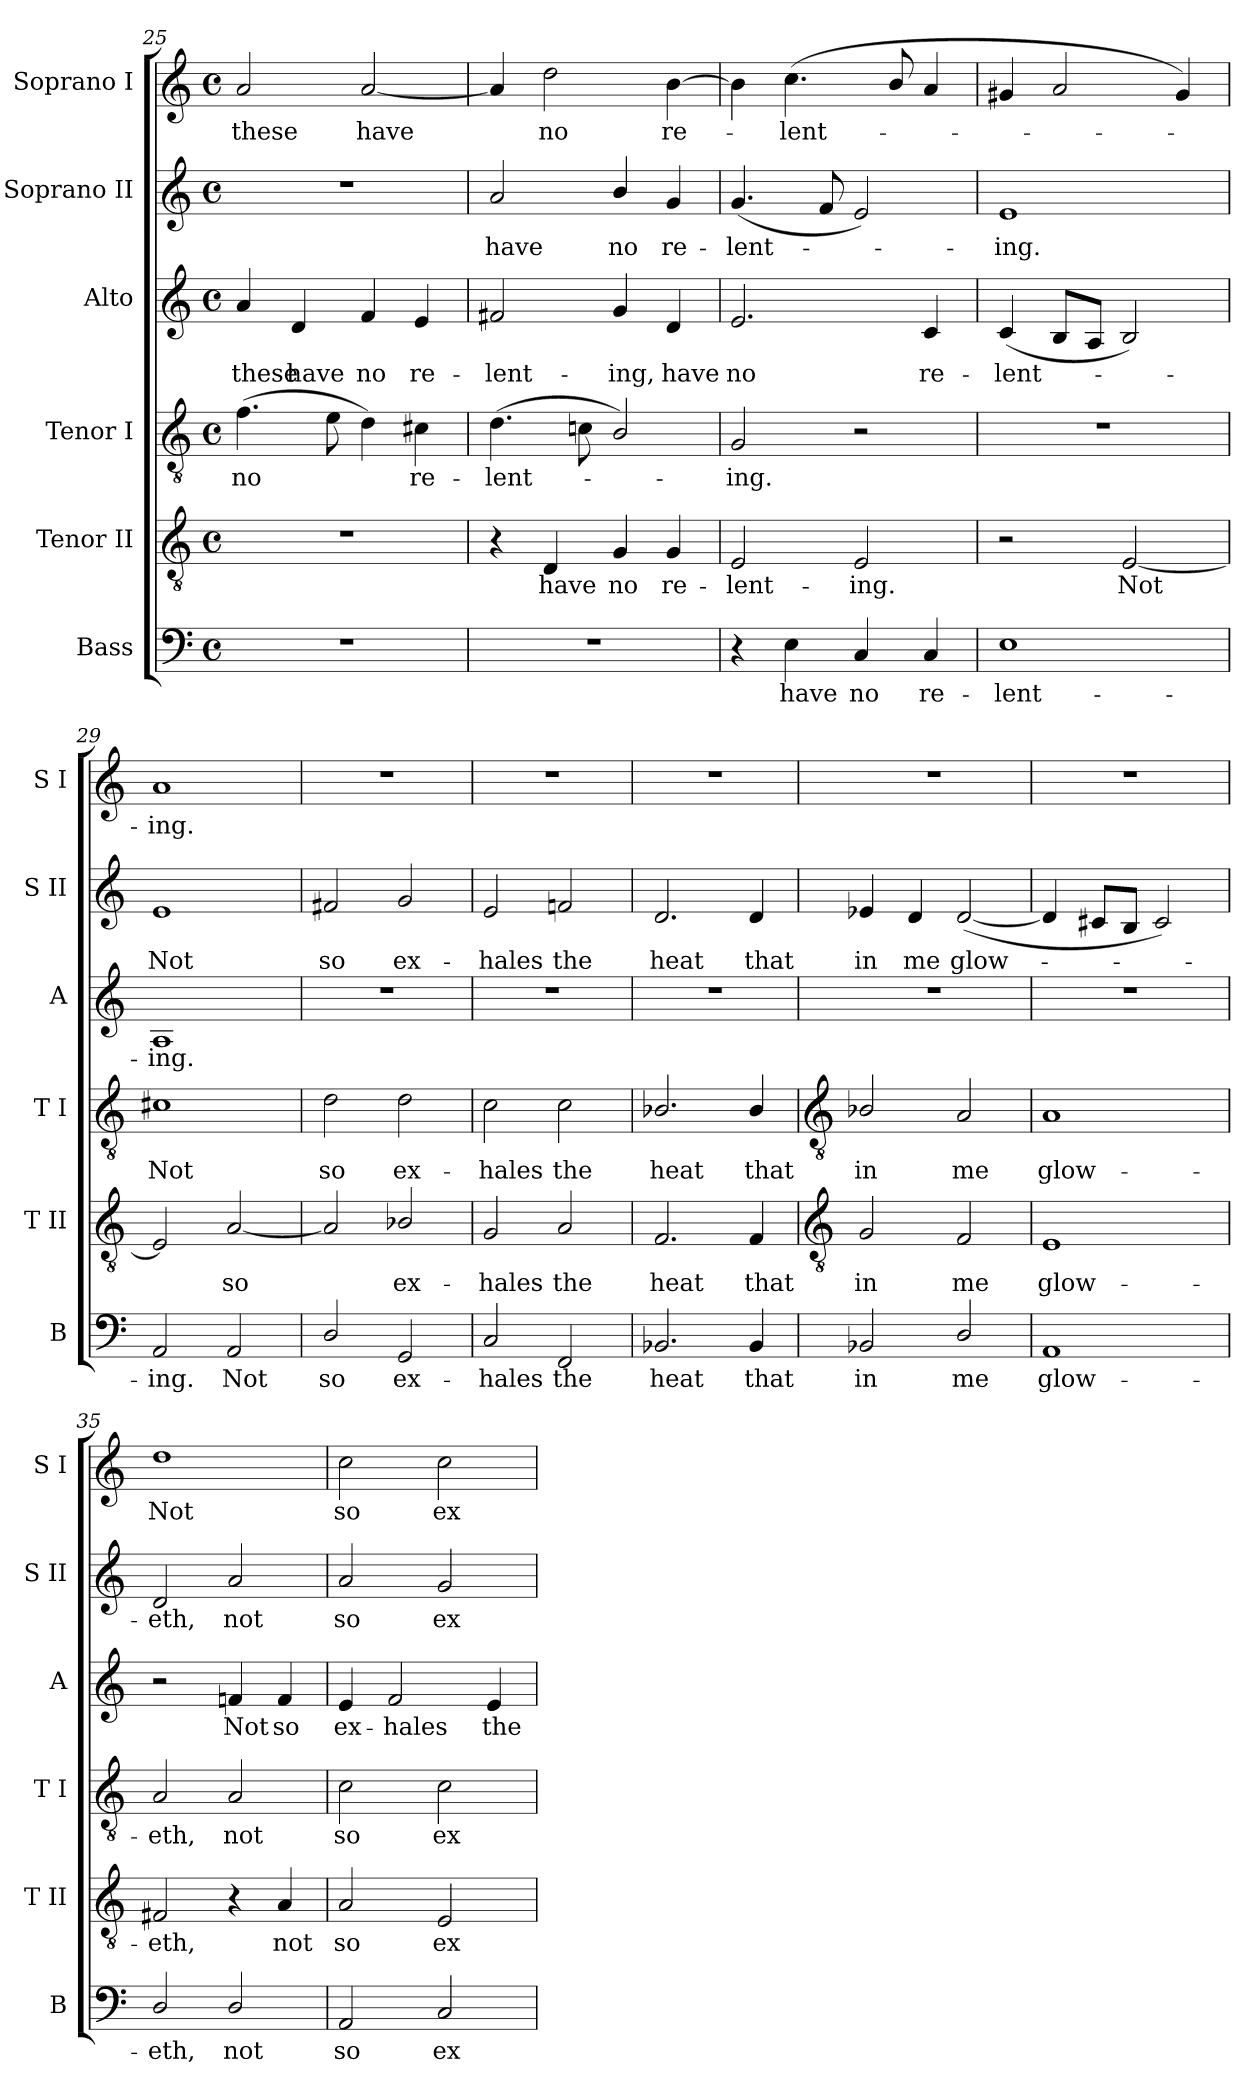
**kern	**text	**kern	**text	**kern	**text	**kern	**text	**kern	**text	**kern	**text
*part6	*part6	*part5	*part5	*part4	*part4	*part3	*part3	*part2	*part2	*part1	*part1
*staff6	*staff6	*staff5	*staff5	*staff4	*staff4	*staff3	*staff3	*staff2	*staff2	*staff1	*staff1
*I"Bass	*	*I"Tenor II	*	*I"Tenor I	*	*I"Alto	*	*I"Soprano II	*	*I"Soprano I	*
*I'B	*	*I'T II	*	*I'T I	*	*I'A	*	*I'S II	*	*I'S I	*
!!LO:LB:g=z
*clefF4	*	*clefGv2	*	*clefGv2	*	*clefG2	*	*clefG2	*	*clefG2	*
*k[]	*	*k[]	*	*k[]	*	*k[]	*	*k[]	*	*k[]	*
*C:	*	*C:	*	*C:	*	*C:	*	*C:	*	*C:	*
*M4/4	*	*M4/4	*	*M4/4	*	*M4/4	*	*M4/4	*	*M4/4	*
*met(c)	*	*met(c)	*	*met(c)	*	*met(c)	*	*met(c)	*	*met(c)	*
=25	=25	=25	=25	=25	=25	=25	=25	=25	=25	=25	=25
!	!	!	!	!	!LO:LY:b	!	!LO:LY:b	!	!	!	!LO:LY:b
1r	.	1r	.	(>4.f	no	4a	these	1r	.	2a	these
!	!	!	!	!	!	!	!LO:LY:b	!	!	!	!
.	.	.	.	.	.	4d	have	.	.	.	.
.	.	.	.	8e	.	.	.	.	.	.	.
!	!	!	!	!	!	!	!LO:LY:b	!	!	!	!LO:LY:b
.	.	.	.	4d)	.	4f	no	.	.	[2a	have
!	!	!	!	!	!LO:LY:b	!	!LO:LY:b	!	!	!	!
.	.	.	.	4c#X	re-	4e	re-	.	.	.	.
=26	=26	=26	=26	=26	=26	=26	=26	=26	=26	=26	=26
!	!	!	!	!	!LO:LY:b	!	!LO:LY:b	!	!LO:LY:b	!	!
1r	.	4r	.	(>4.d	-lent-	2f#X	-lent-	2a	have	4a]	.
!	!	!	!LO:LY:b	!	!	!	!	!	!	!	!LO:LY:b
.	.	4D	have	.	.	.	.	.	.	2dd	no
.	.	.	.	8cn	.	.	.	.	.	.	.
!	!	!	!LO:LY:b	!	!	!	!LO:LY:b	!	!LO:LY:b	!	!
.	.	4G	no	2B/)	.	4g	-ing,	4b/	no	.	.
!	!	!	!LO:LY:b	!	!	!	!LO:LY:b	!	!LO:LY:b	!	!LO:LY:b
.	.	4G	re-	.	.	4d	have	4g	re-	[4b	re-
=27	=27	=27	=27	=27	=27	=27	=27	=27	=27	=27	=27
!	!	!	!LO:LY:b	!	!LO:LY:b	!	!LO:LY:b	!	!LO:LY:b	!	!
4r	.	2E	-lent-	2G	ing.	2.e	no	(<4.g	-lent-	4b]	.
!	!LO:LY:b	!	!	!	!	!	!	!	!	!	!LO:LY:b
4E	have	.	.	.	.	.	.	.	.	(<4.cc	lent-
.	.	.	.	.	.	.	.	8f	.	.	.
!	!LO:LY:b	!	!LO:LY:b	!	!	!	!	!	!	!	!
4C	no	2E	-ing.	2r	.	.	.	2e)	.	.	.
.	.	.	.	.	.	.	.	.	.	8b/	.
!	!LO:LY:b	!	!	!	!	!	!LO:LY:b	!	!	!	!
4C	re-	.	.	.	.	4c	re-	.	.	4a	.
=28	=28	=28	=28	=28	=28	=28	=28	=28	=28	=28	=28
!	!LO:LY:b	!	!	!	!	!	!LO:LY:b	!	!LO:LY:b	!	!
1E	-lent-	2r	.	1r	.	(<4c	-lent-	1e	ing.	4g#X	.
.	.	.	.	.	.	8BL	.	.	.	2a	.
.	.	.	.	.	.	8AJ	.	.	.	.	.
!	!	!	!LO:LY:b	!	!	!	!	!	!	!	!
.	.	[2E	Not	.	.	2B)	.	.	.	.	.
.	.	.	.	.	.	.	.	.	.	4g#)	.
=29	=29	=29	=29	=29	=29	=29	=29	=29	=29	=29	=29
!	!LO:LY:b	!	!	!	!LO:LY:b	!	!LO:LY:b	!	!LO:LY:b	!	!LO:LY:b
2AA	-ing.	2E]	.	1c#X	Not	1A	ing.	1e	Not	1a	ing.
!	!LO:LY:b	!	!LO:LY:b	!	!	!	!	!	!	!	!
2AA	Not	[2A	so	.	.	.	.	.	.	.	.
=30	=30	=30	=30	=30	=30	=30	=30	=30	=30	=30	=30
!	!LO:LY:b	!	!	!	!LO:LY:b	!	!	!	!LO:LY:b	!	!
2D/	so	2A]	.	2d	so	1r	.	2f#X	so	1r	.
!	!LO:LY:b	!	!LO:LY:b	!	!LO:LY:b	!	!	!	!LO:LY:b	!	!
2GG	ex-	2B-X/	ex-	2d	ex-	.	.	2g	ex-	.	.
=31	=31	=31	=31	=31	=31	=31	=31	=31	=31	=31	=31
!	!LO:LY:b	!	!LO:LY:b	!	!LO:LY:b	!	!	!	!LO:LY:b	!	!
2C	-hales	2G	-hales	2c	-hales	1r	.	2e	-hales	1r	.
!	!LO:LY:b	!	!LO:LY:b	!	!LO:LY:b	!	!	!	!LO:LY:b	!	!
2FF	the	2A	the	2c	the	.	.	2fn	the	.	.
=32	=32	=32	=32	=32	=32	=32	=32	=32	=32	=32	=32
!	!LO:LY:b	!	!LO:LY:b	!	!LO:LY:b	!	!	!	!LO:LY:b	!	!
2.BB-X	heat	2.F	heat	2.B-X/	heat	1r	.	2.d	heat	1r	.
!	!LO:LY:b	!	!LO:LY:b	!	!LO:LY:b	!	!	!	!LO:LY:b	!	!
4BB-	that	4F	that	4B-/	that	.	.	4d	that	.	.
!!LO:LB:g=z
=33	=33	=33	=33	=33	=33	=33	=33	=33	=33	=33	=33
*	*	*clefGv2	*	*clefGv2	*	*	*	*	*	*	*
!	!LO:LY:b	!	!LO:LY:b	!	!LO:LY:b	!	!	!	!LO:LY:b	!	!
2BB-X	in	2G	in	2B-X/	in	1r	.	4e-X	in	1r	.
!	!	!	!	!	!	!	!	!	!LO:LY:b	!	!
.	.	.	.	.	.	.	.	4d	me	.	.
!	!LO:LY:b	!	!LO:LY:b	!	!LO:LY:b	!	!	!	!LO:LY:b	!	!
2D/	me	2F	me	2A	me	.	.	(<[2d	glow-	.	.
=34	=34	=34	=34	=34	=34	=34	=34	=34	=34	=34	=34
!	!LO:LY:b	!	!LO:LY:b	!	!LO:LY:b	!	!	!	!	!	!
1AA	glow-	1E	glow-	1A	glow-	1r	.	4d]	.	1r	.
.	.	.	.	.	.	.	.	8c#XL	.	.	.
.	.	.	.	.	.	.	.	8BJ	.	.	.
.	.	.	.	.	.	.	.	2c#)	.	.	.
=35	=35	=35	=35	=35	=35	=35	=35	=35	=35	=35	=35
!	!LO:LY:b	!	!LO:LY:b	!	!LO:LY:b	!	!	!	!LO:LY:b	!	!LO:LY:b
2D/	-eth,	2F#X	-eth,	2A	-eth,	2r	.	2d	eth,	1dd	Not
!	!LO:LY:b	!	!	!	!LO:LY:b	!	!LO:LY:b	!	!LO:LY:b	!	!
2D/	not	4r	.	2A	not	4fn	Not	2a	not	.	.
!	!	!	!LO:LY:b	!	!	!	!LO:LY:b	!	!	!	!
.	.	4A	not	.	.	4f	so	.	.	.	.
=36	=36	=36	=36	=36	=36	=36	=36	=36	=36	=36	=36
!	!LO:LY:b	!	!LO:LY:b	!	!LO:LY:b	!	!LO:LY:b	!	!LO:LY:b	!	!LO:LY:b
2AA	so	2A	so	2c	so	4e	ex-	2a	so	2cc	so
!	!	!	!	!	!	!	!LO:LY:b	!	!	!	!
.	.	.	.	.	.	2f	-hales	.	.	.	.
!	!LO:LY:b	!	!LO:LY:b	!	!LO:LY:b	!	!	!	!LO:LY:b	!	!LO:LY:b
2C	ex-	2E	ex-	2c	ex-	.	.	2g	ex-	2cc	ex-
!	!	!	!	!	!	!	!LO:LY:b	!	!	!	!
.	.	.	.	.	.	4e	the	.	.	.	.
=	=	=	=	=	=	=	=	=	=	=	=
*-	*-	*-	*-	*-	*-	*-	*-	*-	*-	*-	*-
